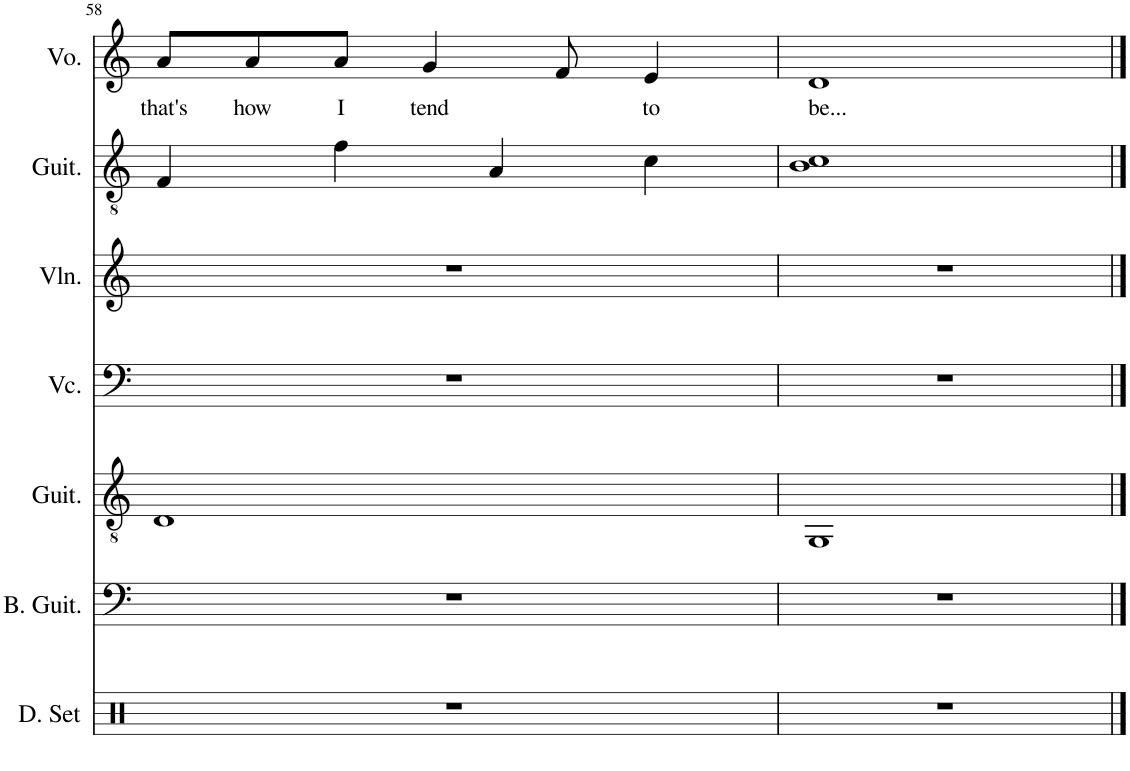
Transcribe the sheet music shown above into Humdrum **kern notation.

**kern	**kern	**kern	**kern	**kern	**kern	**kern	**text
*part7	*part6	*part5	*part4	*part3	*part2	*part1	*part1
*staff7	*staff6	*staff5	*staff4	*staff3	*staff2	*staff1	*staff1
*I"Drumset	*I"Bass Guitar	*I"Acoustic Guitar	*I"Violoncello	*I"Violin	*I"Classical Guitar	*I"Voice	*
*I'D. Set	*I'B. Guit.	*I'Guit.	*I'Vc.	*I'Vln.	*I'Guit.	*I'Vo.	*
!!LO:PB:g=z
*clefX	*clefF4	*clefGv2	*clefF4	*clefG2	*clefGv2	*clefG2	*
*	*Trd7c12	*	*	*	*	*	*
*k[]	*k[]	*k[]	*k[]	*k[]	*k[]	*k[]	*
*M4/4	*M4/4	*M4/4	*M4/4	*M4/4	*M4/4	*M4/4	*
=58	=58	=58	=58	=58	=58	=58	=58
!	!	!	!	!	!	!	!LO:LY:b
1r	1r	1D	1r	1r	4F/	8a/L	that's
!	!	!	!	!	!	!	!LO:LY:b
.	.	.	.	.	.	8a/	how
!	!	!	!	!	!	!	!LO:LY:b
.	.	.	.	.	4f\	8a/J	I
!	!	!	!	!	!	!	!LO:LY:b
.	.	.	.	.	.	4g/	tend
.	.	.	.	.	4A/	.	.
.	.	.	.	.	.	8f/	.
!	!	!	!	!	!	!	!LO:LY:b
.	.	.	.	.	4c\	4e/	to
=59	=59	=59	=59	=59	=59	=59	=59
!	!	!	!	!	!	!	!LO:LY:b
1r	1r	1GG	1r	1r	1B 1c	1d	be...
==	==	==	==	==	==	==	==
*-	*-	*-	*-	*-	*-	*-	*-
